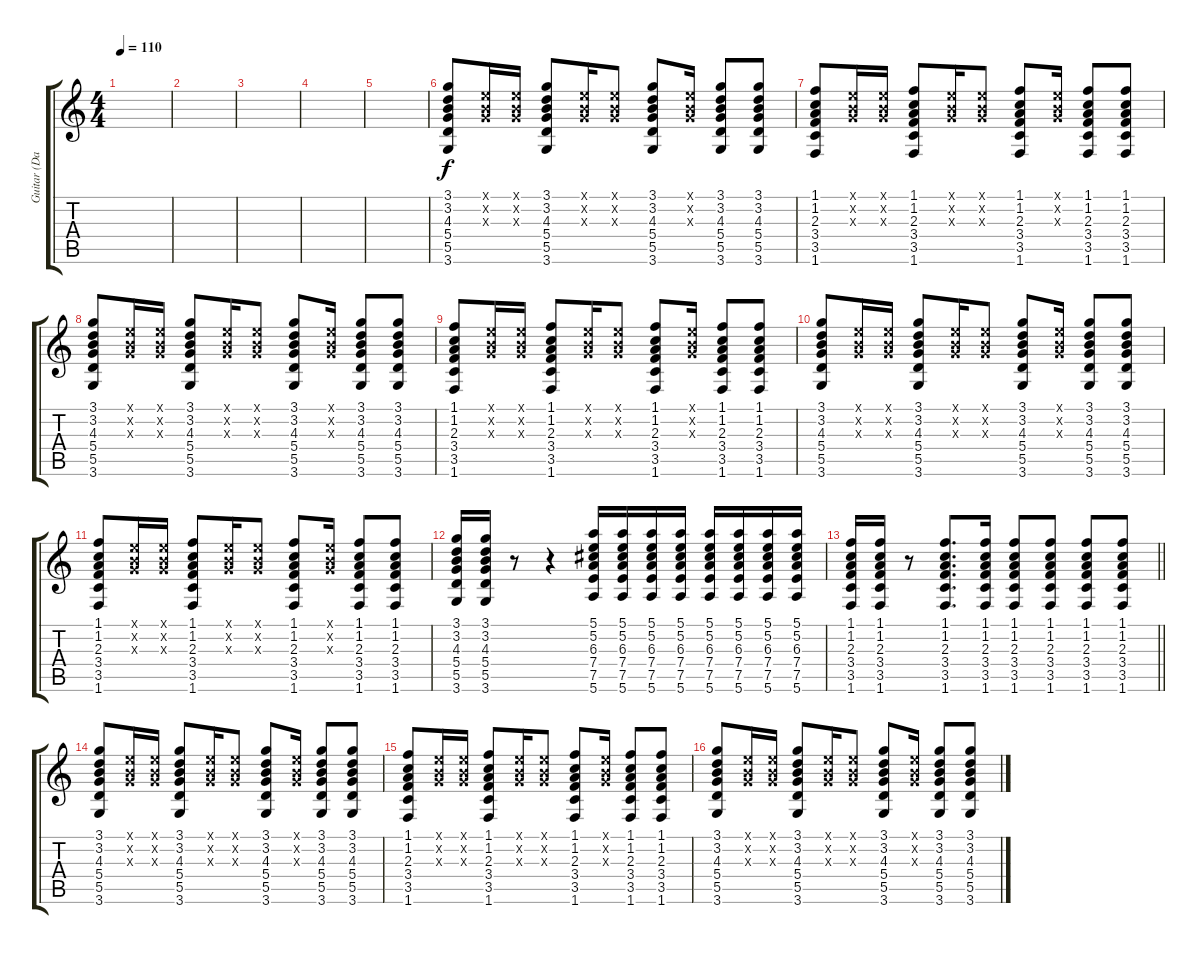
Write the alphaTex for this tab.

\track ("Guitar (David Byrne)" "Guitar (Da") {instrument acousticguitarsteel}
\staff {score tabs}
\tuning (E4 B3 G3 D3 A2 E2) {hide}
\ts (4 4)
\tempo 110
\clef g2
\ks c
|
|
|
|
|
(3.1 3.2 4.3 5.4 5.5 3.6).8 (0.1{x} 0.2{x} 0.3{x}).16 (0.1{x} 0.2{x} 0.3{x}).16 (3.1 3.2 4.3 5.4 5.5 3.6).8 (0.1{x} 0.2{x} 0.3{x}).16 (0.1{x} 0.2{x} 0.3{x}).8 (3.1 3.2 4.3 5.4 5.5 3.6).8 (0.1{x} 0.2{x} 0.3{x}).16 (3.1 3.2 4.3 5.4 5.5 3.6).8 (3.1 3.2 4.3 5.4 5.5 3.6).8 |
(1.1 1.2 2.3 3.4 3.5 1.6).8 (0.1{x} 0.2{x} 0.3{x}).16 (0.1{x} 0.2{x} 0.3{x}).16 (1.1 1.2 2.3 3.4 3.5 1.6).8 (0.1{x} 0.2{x} 0.3{x}).16 (0.1{x} 0.2{x} 0.3{x}).8 (1.1 1.2 2.3 3.4 3.5 1.6).8 (0.1{x} 0.2{x} 0.3{x}).16 (1.1 1.2 2.3 3.4 3.5 1.6).8 (1.1 1.2 2.3 3.4 3.5 1.6).8 |
(3.1 3.2 4.3 5.4 5.5 3.6).8 (0.1{x} 0.2{x} 0.3{x}).16 (0.1{x} 0.2{x} 0.3{x}).16 (3.1 3.2 4.3 5.4 5.5 3.6).8 (0.1{x} 0.2{x} 0.3{x}).16 (0.1{x} 0.2{x} 0.3{x}).8 (3.1 3.2 4.3 5.4 5.5 3.6).8 (0.1{x} 0.2{x} 0.3{x}).16 (3.1 3.2 4.3 5.4 5.5 3.6).8 (3.1 3.2 4.3 5.4 5.5 3.6).8 |
(1.1 1.2 2.3 3.4 3.5 1.6).8 (0.1{x} 0.2{x} 0.3{x}).16 (0.1{x} 0.2{x} 0.3{x}).16 (1.1 1.2 2.3 3.4 3.5 1.6).8 (0.1{x} 0.2{x} 0.3{x}).16 (0.1{x} 0.2{x} 0.3{x}).8 (1.1 1.2 2.3 3.4 3.5 1.6).8 (0.1{x} 0.2{x} 0.3{x}).16 (1.1 1.2 2.3 3.4 3.5 1.6).8 (1.1 1.2 2.3 3.4 3.5 1.6).8 |
(3.1 3.2 4.3 5.4 5.5 3.6).8 (0.1{x} 0.2{x} 0.3{x}).16 (0.1{x} 0.2{x} 0.3{x}).16 (3.1 3.2 4.3 5.4 5.5 3.6).8 (0.1{x} 0.2{x} 0.3{x}).16 (0.1{x} 0.2{x} 0.3{x}).8 (3.1 3.2 4.3 5.4 5.5 3.6).8 (0.1{x} 0.2{x} 0.3{x}).16 (3.1 3.2 4.3 5.4 5.5 3.6).8 (3.1 3.2 4.3 5.4 5.5 3.6).8 |
(1.1 1.2 2.3 3.4 3.5 1.6).8 (0.1{x} 0.2{x} 0.3{x}).16 (0.1{x} 0.2{x} 0.3{x}).16 (1.1 1.2 2.3 3.4 3.5 1.6).8 (0.1{x} 0.2{x} 0.3{x}).16 (0.1{x} 0.2{x} 0.3{x}).8 (1.1 1.2 2.3 3.4 3.5 1.6).8 (0.1{x} 0.2{x} 0.3{x}).16 (1.1 1.2 2.3 3.4 3.5 1.6).8 (1.1 1.2 2.3 3.4 3.5 1.6).8 |
(3.1 3.2 4.3 5.4 5.5 3.6).16 (3.1 3.2 4.3 5.4 5.5 3.6).16 r.8 r.4 (5.1 5.2 6.3 7.4 7.5 5.6).16 (5.1 5.2 6.3 7.4 7.5 5.6).16 (5.1 5.2 6.3 7.4 7.5 5.6).16 (5.1 5.2 6.3 7.4 7.5 5.6).16 (5.1 5.2 6.3 7.4 7.5 5.6).16 (5.1 5.2 6.3 7.4 7.5 5.6).16 (5.1 5.2 6.3 7.4 7.5 5.6).16 (5.1 5.2 6.3 7.4 7.5 5.6).16 |
\barLineRight lightlight
(1.1 1.2 2.3 3.4 3.5 1.6).16 (1.1 1.2 2.3 3.4 3.5 1.6).16 r.8 (1.1 1.2 2.3 3.4 3.5 1.6).8{d} (1.1 1.2 2.3 3.4 3.5 1.6).16 (1.1 1.2 2.3 3.4 3.5 1.6).8 (1.1 1.2 2.3 3.4 3.5 1.6).8 (1.1 1.2 2.3 3.4 3.5 1.6).8 (1.1 1.2 2.3 3.4 3.5 1.6).8 |
(3.1 3.2 4.3 5.4 5.5 3.6).8 (0.1{x} 0.2{x} 0.3{x}).16 (0.1{x} 0.2{x} 0.3{x}).16 (3.1 3.2 4.3 5.4 5.5 3.6).8 (0.1{x} 0.2{x} 0.3{x}).16 (0.1{x} 0.2{x} 0.3{x}).8 (3.1 3.2 4.3 5.4 5.5 3.6).8 (0.1{x} 0.2{x} 0.3{x}).16 (3.1 3.2 4.3 5.4 5.5 3.6).8 (3.1 3.2 4.3 5.4 5.5 3.6).8 |
(1.1 1.2 2.3 3.4 3.5 1.6).8 (0.1{x} 0.2{x} 0.3{x}).16 (0.1{x} 0.2{x} 0.3{x}).16 (1.1 1.2 2.3 3.4 3.5 1.6).8 (0.1{x} 0.2{x} 0.3{x}).16 (0.1{x} 0.2{x} 0.3{x}).8 (1.1 1.2 2.3 3.4 3.5 1.6).8 (0.1{x} 0.2{x} 0.3{x}).16 (1.1 1.2 2.3 3.4 3.5 1.6).8 (1.1 1.2 2.3 3.4 3.5 1.6).8 |
(3.1 3.2 4.3 5.4 5.5 3.6).8 (0.1{x} 0.2{x} 0.3{x}).16 (0.1{x} 0.2{x} 0.3{x}).16 (3.1 3.2 4.3 5.4 5.5 3.6).8 (0.1{x} 0.2{x} 0.3{x}).16 (0.1{x} 0.2{x} 0.3{x}).8 (3.1 3.2 4.3 5.4 5.5 3.6).8 (0.1{x} 0.2{x} 0.3{x}).16 (3.1 3.2 4.3 5.4 5.5 3.6).8 (3.1 3.2 4.3 5.4 5.5 3.6).8
